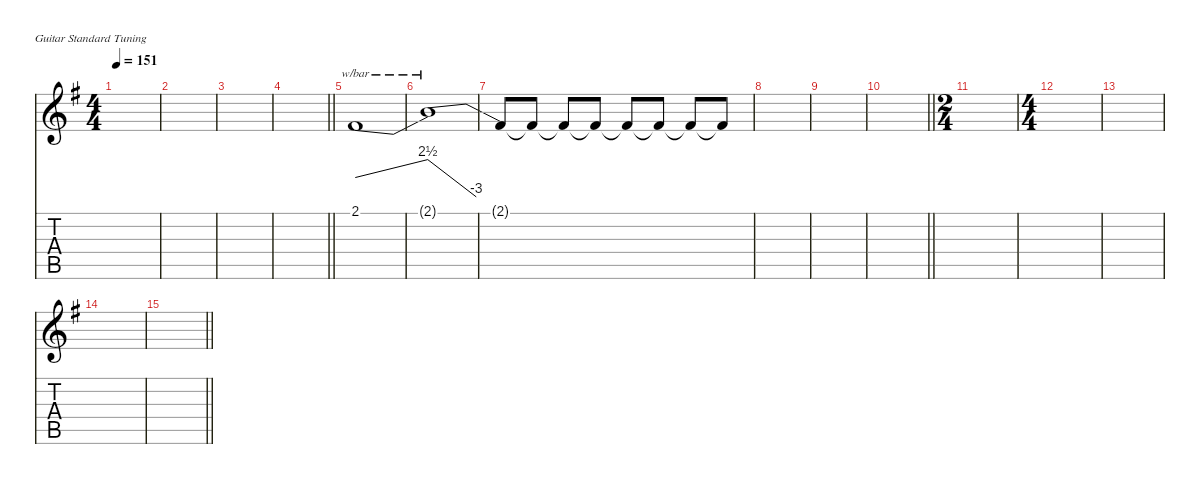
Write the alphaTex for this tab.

\defaultSystemsLayout 4
\hideDynamics
\bracketExtendMode nobrackets
\singleTrackTrackNamePolicy hidden
\multiTrackTrackNamePolicy hidden
\otherSystemsTrackNameOrientation horizontal
\track ("[Overdub3]" "vln.") {defaultSystemsLayout 16 instrument violin}
\staff {score tabs}
\tuning (E4 B3 G3 D3 A2 E2)
\ts (4 4)
\tempo 151
\clef g2
\ks eminor
|
|
|
\barLineRight lightlight
|
2.1{acc #}.1{tbe (dive default 0 0 60 10)} |
2.1{t}.1{tbe (dive default 0 10 60 -12)} |
2.1{t acc #}.8 2.1{t acc #}.8 2.1{t acc #}.8 2.1{t acc #}.8 2.1{t acc #}.8 2.1{t acc #}.8 2.1{t acc #}.8 2.1{t acc #}.8 |
|
|
\barLineRight lightlight
|
\ts (2 4)
\beaming (8 2 2)
|
\ts (4 4)
\beaming (8 2 2 2 2)
|
|
|
\barLineRight lightlight
